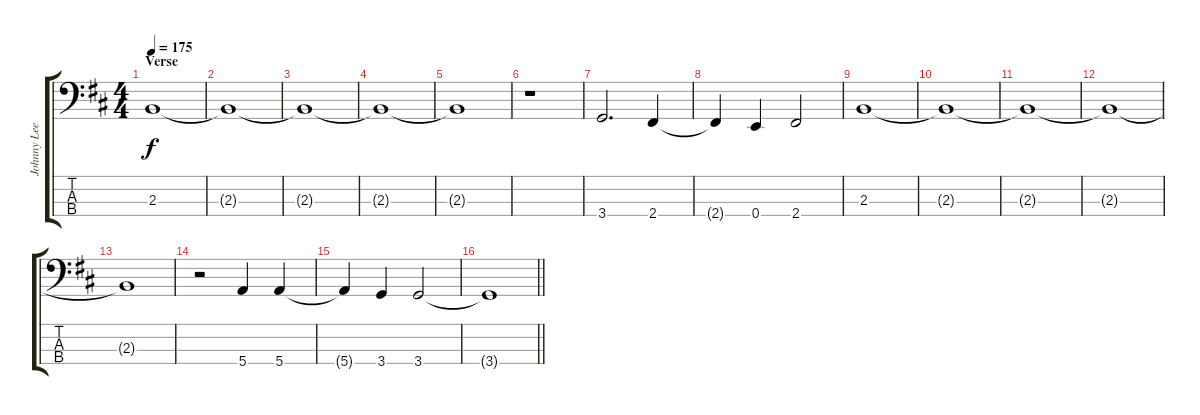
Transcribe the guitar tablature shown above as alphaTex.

\track ("Johnny Lee Middleton" "Johnny Lee") {instrument electricbassfinger}
\staff {score tabs}
\tuning (G2 D2 A1 E1) {hide}
\ts (4 4)
\section ("" "Verse")
\tempo 175
\clef f4
\ks bminor
2.3.1{dy f volume 0} |
2.3{t}.1 |
2.3{t}.1 |
2.3{t}.1 |
2.3{t}.1 |
r.1 |
3.4.2{d volume 16} 2.4.4 |
2.4{t}.4 0.4.4 2.4.2 |
2.3.1{volume 0} |
2.3{t}.1 |
2.3{t}.1 |
2.3{t}.1 |
2.3{t}.1 |
r.2 5.4.4{volume 16} 5.4.4 |
5.4{t}.4 3.4.4 3.4.2 |
\barLineRight lightlight
3.4{t}.1
